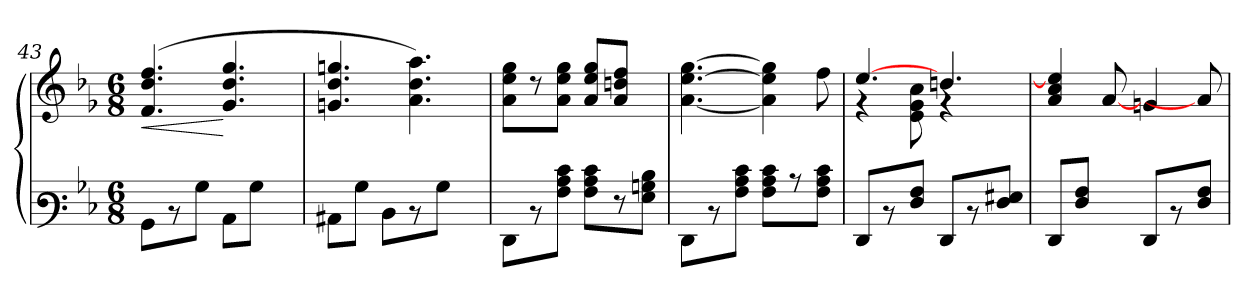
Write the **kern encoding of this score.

**kern	**kern	**dynam
*part1	*part1	*part1
*staff2	*staff1	*staff1/2
!!LO:LB:g=z
*clefF3	*clefG3	*
*k[b-e-]	*k[b-e-]	*
*M6/8	*M6/8	*
=43	=43	=43
!	!	!LO:HP:b
8BB-\L	(>4.d/ 4.b-/ 4.dd/	<
8rD	.	.
8B-\J	.	.
8C\L	4.e-/ 4.b-/ 4.ee-/	[
8B-\J	.	.
8ryy	.	.
=44	=44	=44
8C#X\L	4.en/ 4.b-/ 4.een/	.
8B-\J	.	.
8D\L	.	.
8rD	4.f\ 4.b-\ 4.ff\)	.
8B-\J	.	.
8ryy	.	.
=45	=45	=45
8FF\L	8f\ 8cc\ 8ee-\L	.
8rD	8rb	.
8A\ 8c\ 8e-\J	8f\ 8cc\ 8ee-\J	.
8A\ 8c\ 8e-\L	8f/ 8cc/ 8ee-/L	.
8r	8f/ 8bn/ 8dd/J	.
8G\ 8B\ 8d\J	8ryy	.
=46	=46	=46
8FF\L	[<4.f\ [>4.cc\ [>4.ee-\	.
8rD	.	.
8A\ 8c\ 8e-\J	.	.
8A\ 8c\ 8e-\L	4f\] 4cc\] 4ee-\]	.
8r	.	.
8A\ 8c\ 8e-\J	8dd\	.
=47	=47	=47
*	*^	*
8FF/L	[>4.cc/	4rd	.
8rD	.	.	.
8F/ 8A/J	.	8c\ 8e-\ 8a\	.
8FF/L	4.bn/	4rd	.
8rD	.	.	.
8F/ 8G#X/J	.	8ryy	.
*	*v	*v	*
=48	=48	=48
8FF/L	4f/ 4a/ 4cc/]	.
8F/ 8A/J	.	.
8ryy	[<8f/	.
8FF/L	4en/	.
8rD	.	.
8F/ 8A/J	8f/]	.
=	=	=
*-	*-	*-
